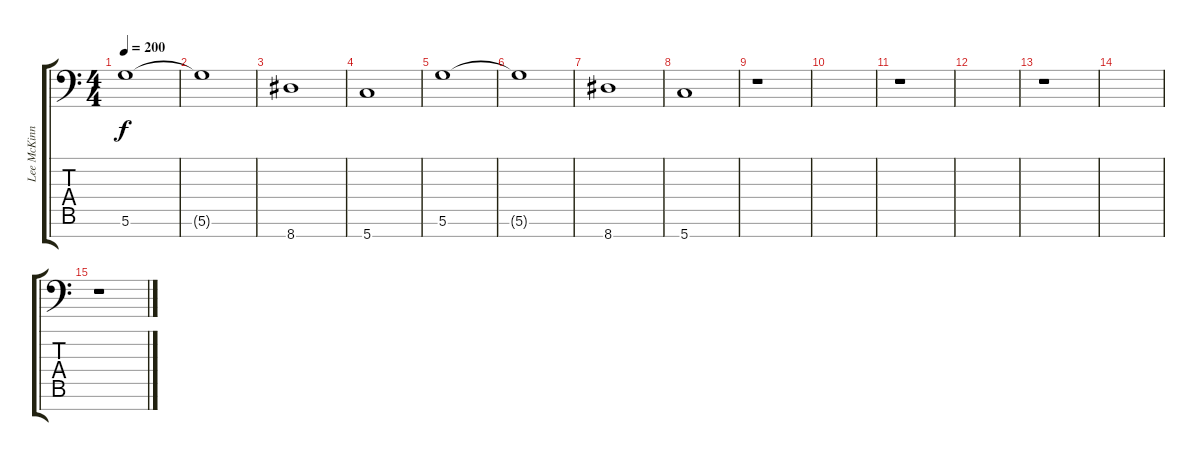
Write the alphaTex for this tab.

\track ("Lee McKinney - lead guitar" "Lee McKinn") {instrument distortionguitar}
\staff {score tabs}
\tuning (D4 A3 F3 C3 G2 D2 G1) {hide}
\ts (4 4)
\tempo 200
\clef f4
\ks c
5.6.1{dy f instrument distortionguitar} |
5.6{t}.1 |
8.7.1 |
5.7.1 |
5.6.1 |
5.6{t}.1 |
8.7.1 |
5.7.1 |
r.1 |
|
r.1 |
|
r.1 |
|
r.1
